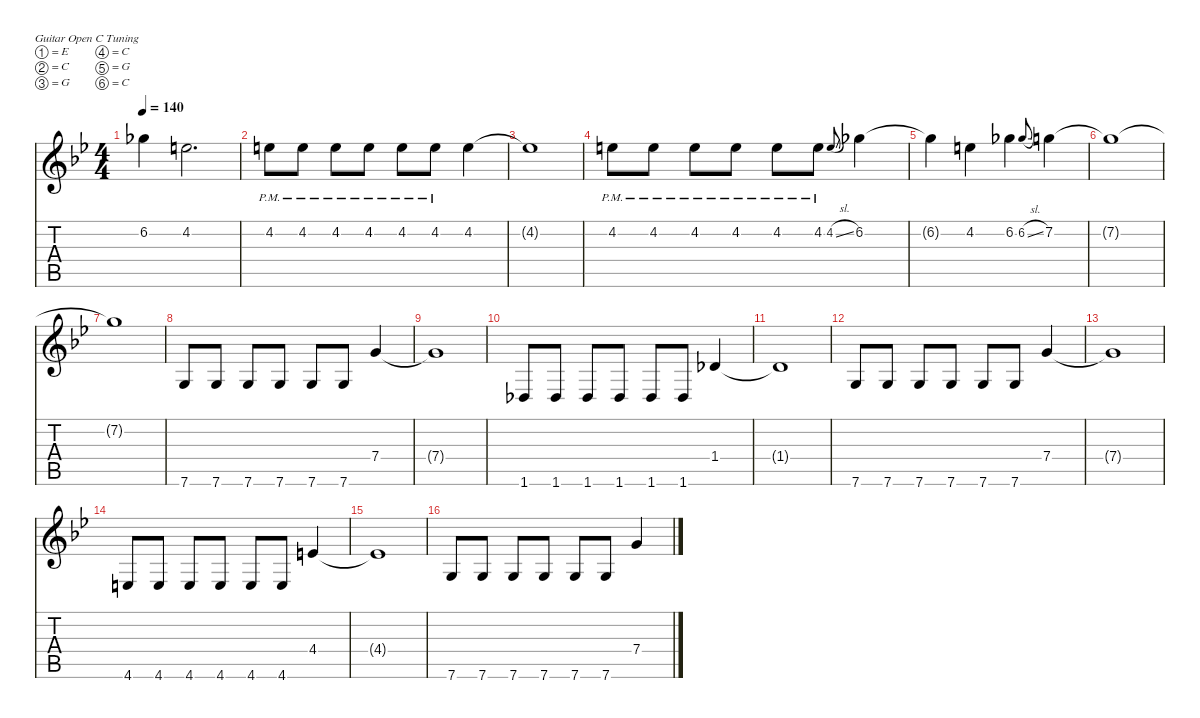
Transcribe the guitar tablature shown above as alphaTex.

\defaultSystemsLayout 4
\hideDynamics
\bracketExtendMode nobrackets
\singleTrackTrackNamePolicy hidden
\multiTrackTrackNamePolicy hidden
\firstSystemTrackNameMode fullname
\otherSystemsTrackNameOrientation horizontal
\track ("Guitar 1" "od.guit.") {mute instrument overdrivenguitar}
\staff {score tabs}
\tuning (E4 C4 G3 C3 G2 C2)
\ts (4 4)
\tempo 140
\clef g2
\ks gminor
6.2{t acc b}.4{dy f beam Down} 4.2{acc forcenatural}.2{d beam Down} |
4.2{pm acc forcenatural}.8{beam Down} 4.2{pm acc forcenatural}.8{beam Down} 4.2{pm acc forcenatural}.8{beam Down} 4.2{pm acc forcenatural}.8{beam Down} 4.2{pm acc forcenatural}.8{beam Down} 4.2{pm acc forcenatural}.8{beam Down} 4.2{acc forcenatural}.4{beam Down} |
4.2{t acc forcenatural}.1{beam Down} |
4.2{pm acc forcenatural}.8{beam Down} 4.2{pm acc forcenatural}.8{beam Down} 4.2{pm acc forcenatural}.8{beam Down} 4.2{pm acc forcenatural}.8{beam Down} 4.2{pm acc forcenatural}.8{beam Down} 4.2{pm acc forcenatural}.8{beam Down} 4.2{sl acc forcenatural}.8{gr onbeat dy mf beam Up} 6.2{acc b}.4{dy f beam Down} |
6.2{t acc b}.4{beam Down} 4.2{acc forcenatural}.4{beam Down} 6.2{acc b}.4{beam Down} 6.2{sl acc b}.8{gr onbeat dy mf beam Up} 7.2{acc forcenatural}.4{dy f beam Down} |
7.2{t acc forcenatural}.1{beam Down} |
7.2{t acc forcenatural}.1{beam Down} |
7.6{acc forcenatural}.8{beam Up} 7.6{acc forcenatural}.8{beam Up} 7.6{acc forcenatural}.8{beam Up} 7.6{acc forcenatural}.8{beam Up} 7.6{acc forcenatural}.8{beam Up} 7.6{acc forcenatural}.8{beam Up} 7.4{acc forcenatural}.4{beam Up} |
7.4{t acc forcenatural}.1{beam Up} |
1.6{acc b}.8{beam Up} 1.6{acc b}.8{beam Up} 1.6{acc b}.8{beam Up} 1.6{acc b}.8{beam Up} 1.6{acc b}.8{beam Up} 1.6{acc b}.8{beam Up} 1.4{acc b}.4{beam Up} |
1.4{t acc b}.1{beam Up} |
7.6{acc forcenatural}.8{beam Up} 7.6{acc forcenatural}.8{beam Up} 7.6{acc forcenatural}.8{beam Up} 7.6{acc forcenatural}.8{beam Up} 7.6{acc forcenatural}.8{beam Up} 7.6{acc forcenatural}.8{beam Up} 7.4{acc forcenatural}.4{beam Up} |
7.4{t acc forcenatural}.1{beam Up} |
4.6{acc forcenatural}.8{beam Up} 4.6{acc forcenatural}.8{beam Up} 4.6{acc forcenatural}.8{beam Up} 4.6{acc forcenatural}.8{beam Up} 4.6{acc forcenatural}.8{beam Up} 4.6{acc forcenatural}.8{beam Up} 4.4{acc forcenatural}.4{beam Up} |
4.4{t acc forcenatural}.1{beam Up} |
7.6{acc forcenatural}.8{beam Up} 7.6{acc forcenatural}.8{beam Up} 7.6{acc forcenatural}.8{beam Up} 7.6{acc forcenatural}.8{beam Up} 7.6{acc forcenatural}.8{beam Up} 7.6{acc forcenatural}.8{beam Up} 7.4{acc forcenatural}.4{beam Up}
